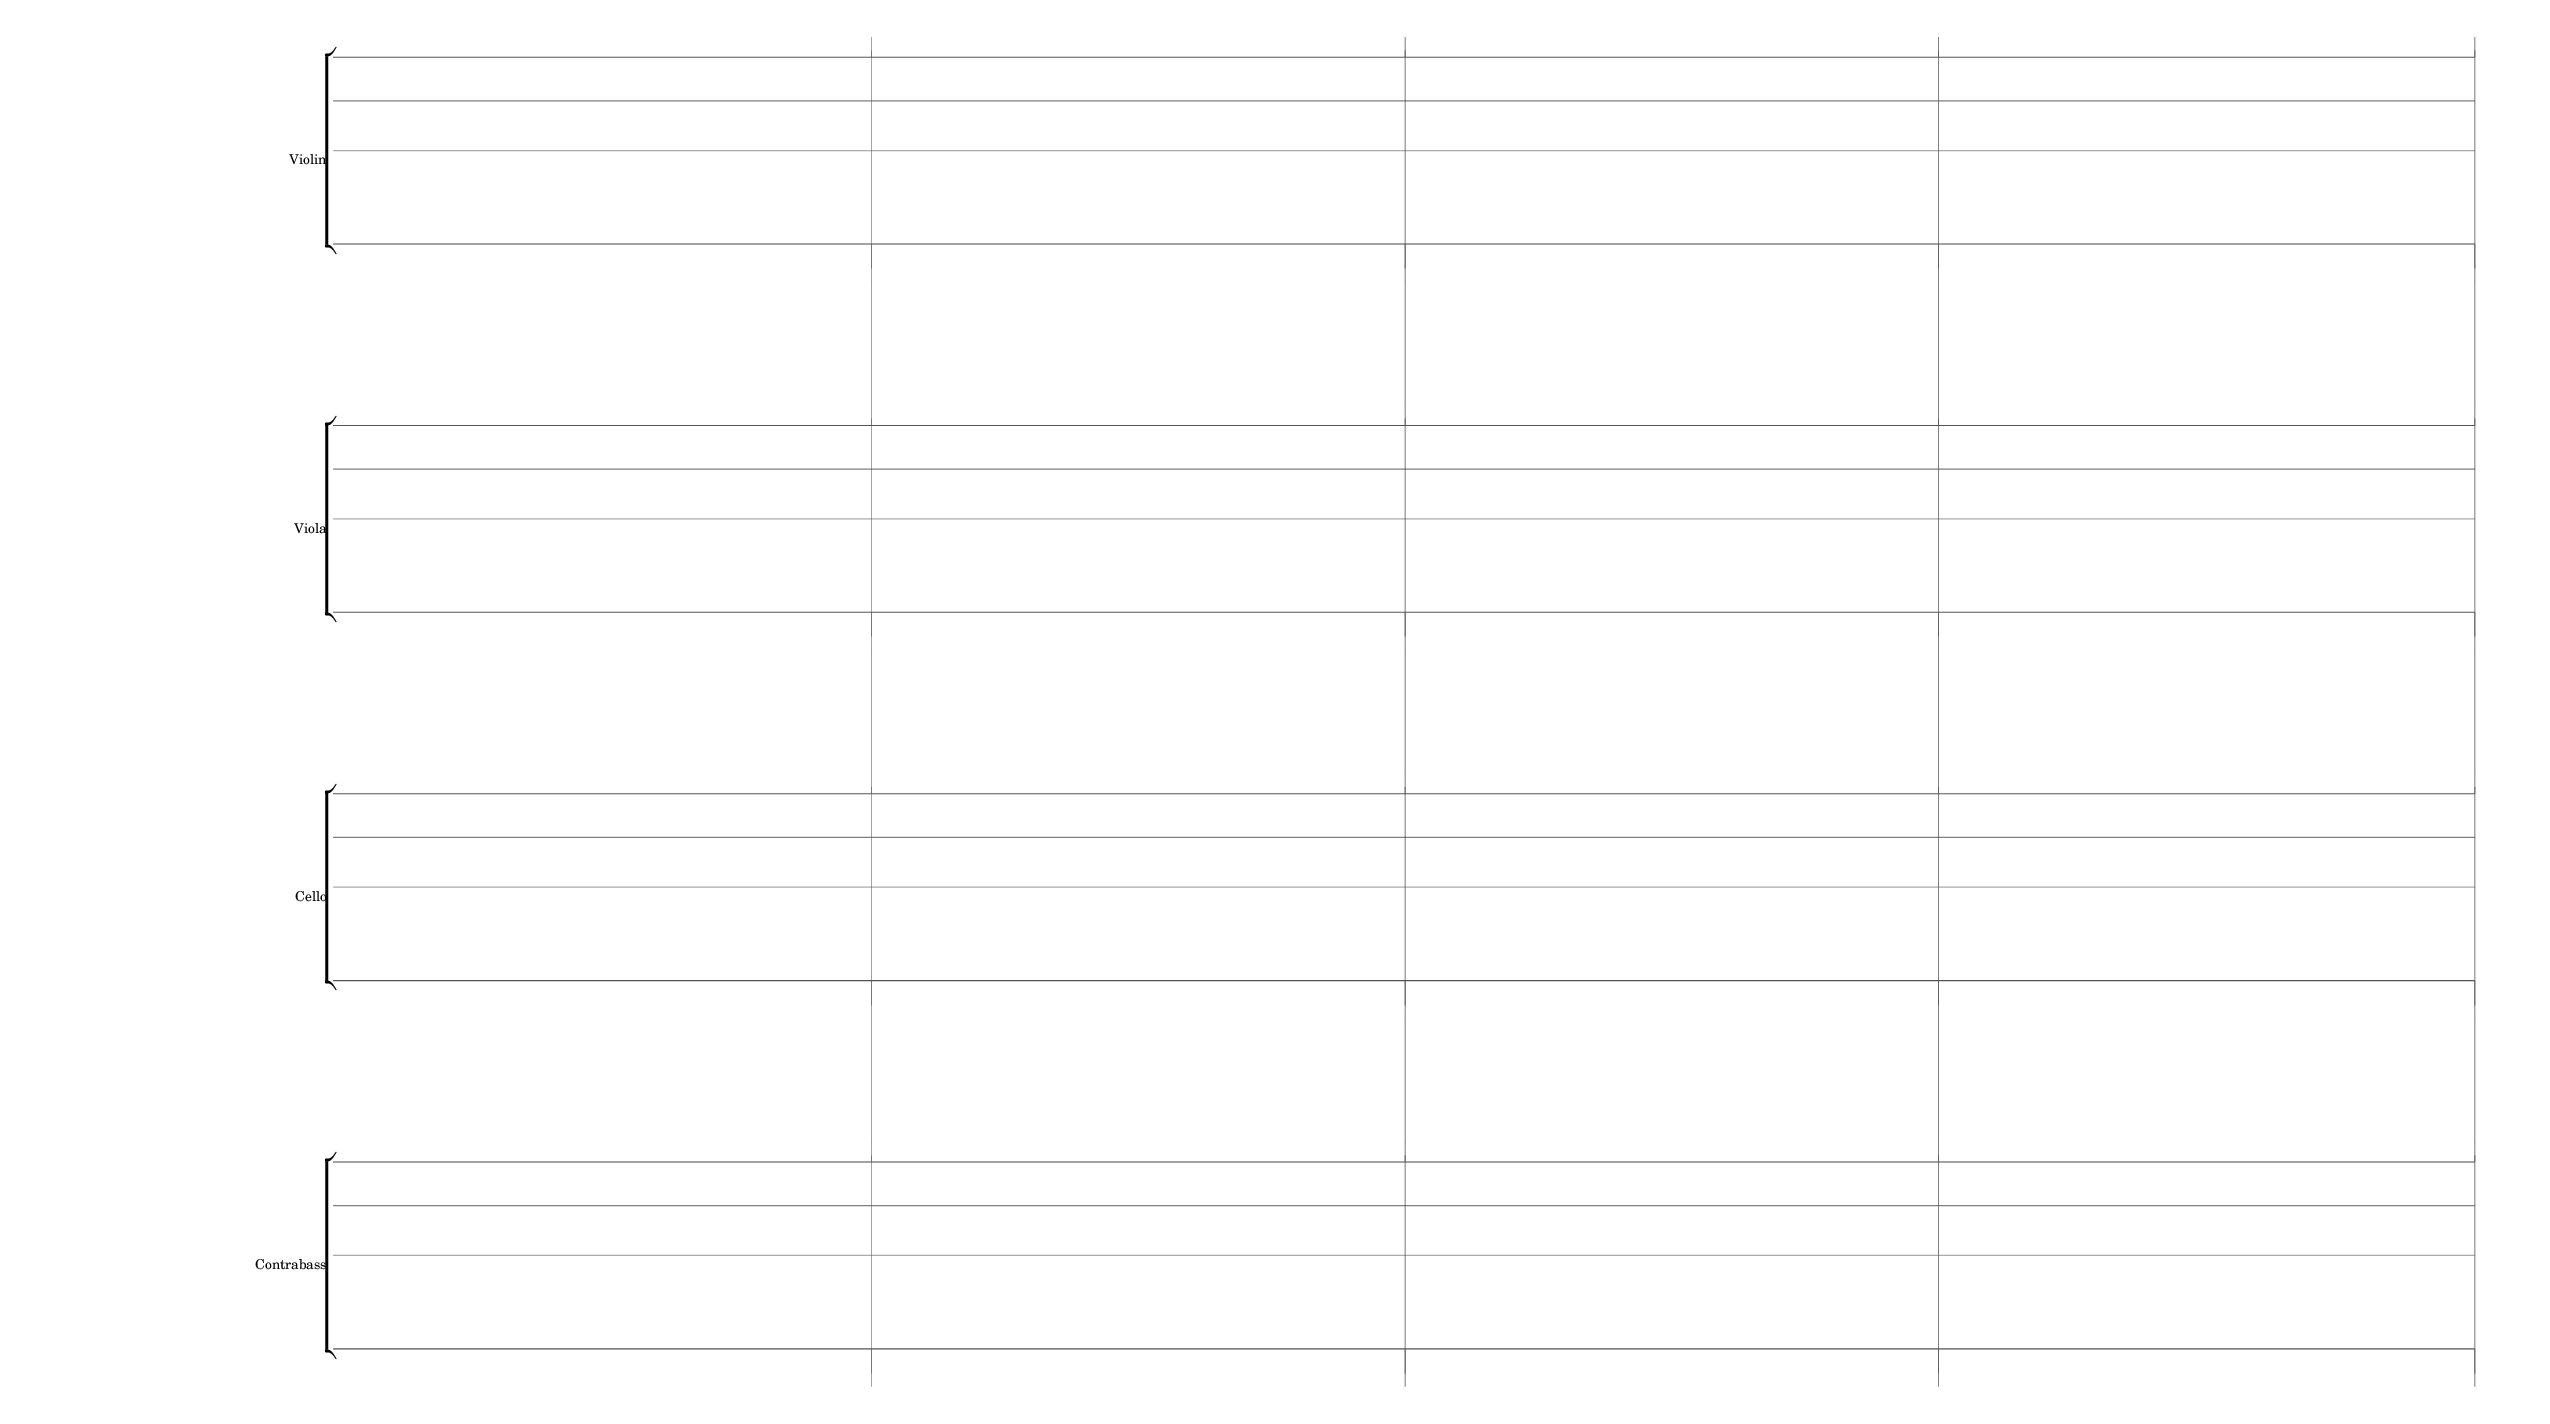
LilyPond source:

% 2016-09-20 14:24

\version "2.19.29"
\language "english"

#(ly:set-option 'relative-includes #t)

\version "2.19.29"
\version "2.19.29"
squareStencil =
	#(ly:make-stencil (list 'embedded-ps
		"gsave
		currentpoint translate
		newpath
		0.125 0.45 moveto
		1.0 0.45 lineto
		1.0 -0.45 lineto
		0.125 -0.45 lineto
		0.125 0.45 lineto
		closepath
		fill
		grestore" )
	(cons 0 1.3125)
	(cons -.75 .75))
squareNoteHead = \once \override NoteHead.stencil = \squareStencil

barStencil =
    #(ly:make-stencil (list 'embedded-ps
        "gsave
        currentpoint translate
        newpath
        0. 0.5 moveto
        2 0.5 lineto
        2 -0.5 lineto
        0. -0.5 lineto
        0. 0.5 lineto
        closepath
        fill
        grestore" )
    (cons 0 1.3125)
    (cons -.75 .75))
barNoteHead = \once \override NoteHead.stencil = \barStencil

% color individual staff lines xxx.stencil = #(color-staff-lines
#(define-public ((color-staff-lines . rest) grob)
   (define (index-cell cell dir)
     (if (equal? dir RIGHT)
         (cdr cell)
         (car cell)))
   (define (index-set-cell! x dir val)
     (case dir
       ((-1) (set-car! x val))
       ((1) (set-cdr! x val))))
   (let* ((common (ly:grob-system grob))
          (span-points '(0 . 0))
          (thickness (* (ly:grob-property grob 'thickness 1.0)
                        (ly:output-def-lookup (ly:grob-layout grob) 'line-thickness)))
          (width (ly:grob-property grob 'width))
          (line-positions (ly:grob-property grob 'line-positions))
          (staff-space (ly:grob-property grob 'staff-space 1))
          (line-stencil #f)
          (total-lines empty-stencil)
          ;; use a local copy of colors list, since
          ;; stencil creation mutates list
          (colors rest))
     (for-each
      (lambda (dir)
        (if (and (= dir RIGHT)
                 (number? width))
            (set-cdr! span-points width)
            (let* ((bound (ly:spanner-bound grob dir))
                   (bound-ext (ly:grob-extent bound bound X)))
              (index-set-cell! span-points dir
                               (ly:grob-relative-coordinate bound common X))
              (if (and (not (ly:item-break-dir bound))
                       (not (interval-empty? bound-ext)))
                  (index-set-cell! span-points dir
                                   (+ (index-cell span-points dir)
                                      (index-cell bound-ext dir))))))
        (index-set-cell! span-points dir (- (index-cell span-points dir)
                                            (* dir thickness 0.5))))
      (list LEFT RIGHT))
     (set! span-points
           (coord-translate span-points
                            (- (ly:grob-relative-coordinate grob common X))))
     (set! line-stencil
           (make-line-stencil thickness (car span-points) 0 (cdr span-points) 0))
     (if (pair? line-positions)
         (for-each (lambda (position)
                     (let ((color (if (pair? colors)
                                      (car colors)
                                      #f)))
                       (set! total-lines
                             (ly:stencil-add
                              total-lines
                              (ly:stencil-translate-axis
                               (if (color? color)
                                   (ly:stencil-in-color line-stencil
                                                        (first color)
                                                        (second color)
                                                        (third color))
                                   line-stencil)
                               (* position staff-space 0.5) Y)))
                       (and (pair? colors)
                            (set! colors (cdr colors)))))
                   line-positions)
         (let* ((line-count (ly:grob-property grob 'line-count 5))
                (height (* (1- line-count) (/ staff-space 2))))
           (do ((i 0 (1+ i)))
               ((= i line-count))
             (let ((color (if (and (pair? colors)
                                   (> (length colors) i))
                              (list-ref colors i)
                              #f)))
               (set! total-lines (ly:stencil-add
                                  total-lines
                                  (ly:stencil-translate-axis
                                   (if (color? color)
                                       (ly:stencil-in-color line-stencil
                                                            (first color)
                                                            (second color)
                                                            (third color))
                                       line-stencil)
                                   (- height (* i staff-space)) Y)))))))
     total-lines))


%%%%%%%%%%%%%%%%%%%%%%%%%%%%%%%%%%%%%%%%%%%%%%%%%%%%%%%%%%%%%%%%%%%%%PAPER BLOCK
\paper {

    indent = 0\in

    left-margin = 1\in
    right-margin = 0.5\in
    top-margin = 0.\in
    bottom-margin = 0.5\in

    ragged-right = #f

    system-system-spacing =
        #'((basic-distance . 18)
           (minimum-distance . 10)
           (padding . -10)
           (stretchability . 0))

    top-system-spacing =
        #'((basic-distance . 16)
           (minimum-distance . 12)
           (padding . -10)
           (stretchability . 0))
}
%%%%%%%%%%%%%%%%%%%%%%%%%%%%%%%%%%%%%%%%%%%%%%%%%%%%HEADER INFO: TITLE, COMPOSER
\header {
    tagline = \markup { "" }
}
\layout {
    \accidentalStyle modern
%%%%%%%%%%%%%%%%%%%%%%%%%%%%%%%%%%%%%%%%%%%%%%%%%%%%%%%%%%%%%%%%%%%%%%%%%%VOICES
    % VOICE
    \context {
        \Voice
        \omit InstrumentName
    }
%%%%%%%%%%%%%%%%%%%%%%%%%%%%%%%%%%%%%%%%%%%%%%%%%%%%%%%%%%%%%%%%%%%%%%%%%%STAVES
        % EMBOUCHURE STAFF
        \context {
            \Staff
            \name EmbouchureStaff
            \alias Staff
            \type Engraver_group
            \consists Output_property_engraver
            \consists Font_size_engraver
            \consists Separating_line_group_engraver
            \consists Rest_collision_engraver
            \consists Axis_group_engraver
            \consists Staff_symbol_engraver
            \accepts Voice
            \omit Accidental
            \omit Beam
            \omit Clef
            \omit Dots
            \omit Flag
            \omit MetronomeMark
            %{\hide NoteHead%}
            \hide Rest
            \omit Stem
            \omit Tie
            \omit TimeSignature
            \omit TupletBracket
            \omit TupletNumber

            \override Glissando.after-line-breaking = ##t
            \override Glissando.thickness = #3
            \override Glissando.layer = #-50
            \override Glissando.gap = #0
            \override Glissando.bound-details =
                #'(
                    (right
                        (attch-dir . -1)
                        (end-on-accidental . #t)
                        (padding . 0)
                    )
                    (left
                        (attach-dir . 1)
                        (padding . 0)
                        (start-at-dot . #f)
                    )
                )

            \override NoteHead.stem-attachment = #'(0 . 0)
            \override InstrumentName.padding = #1
            \override StaffSymbol.line-count = #15
            \override StaffSymbol.stencil = #(color-staff-lines
                (x11-color 'grey33) white white white white
                white white (x11-color 'grey67) white white
                white white white white (x11-color 'grey33)
                )
            \override VerticalAxisGroup #'staff-staff-spacing =
                #'((basic-distance . 20)
                   (minimum-distance . 18)
                   (padding . -10)
                   (stretchability . 0))
        }
        % FRETTING STAFF
        \context {
            \Staff
            \name FrettingStaff
            \alias Staff
            \type Engraver_group
            \consists Output_property_engraver
            \consists Font_size_engraver
            \consists Separating_line_group_engraver
            \consists Rest_collision_engraver
            \consists Axis_group_engraver
            \consists Staff_symbol_engraver
            \accepts Voice
            \omit Accidental
            \omit Beam
            \omit Clef
            \omit Dots
            \omit Flag
            \hide Rest
            \omit Stem
            \omit Tie
            \omit TimeSignature
            \omit TupletBracket
            \omit TupletNumber

            \override InstrumentName.padding = #1
            \override NoteHead.stem-attachment = #'(0.75 . 0)
            \override StaffSymbol.color = #(x11-color 'grey33)
            \override StaffSymbol.line-count = 6
            \override StaffSymbol.staff-space = 2
            \override StaffSymbol.layer = #-100
        }
        % PICKING STAFF
        \context {
            \Staff
            \name PickingStaff
            \alias Staff
            \type Engraver_group
            \consists Output_property_engraver
            \consists Font_size_engraver
            \consists Separating_line_group_engraver
            \consists Rest_collision_engraver
            \consists Axis_group_engraver
            \consists Staff_symbol_engraver
            \accepts Voice
            \omit Accidental
            \omit Beam
            \omit Clef
            \omit Dots
            \omit Flag
            \hide Rest
            \omit Stem
            \omit Tie
            \omit TimeSignature
            \omit TupletBracket
            \omit TupletNumber
            \override InstrumentName.padding = #1
            \override StaffSymbol.line-count = #15
            \override StaffSymbol.stencil = #(color-staff-lines
                (x11-color 'grey33) white white white white
                white white white white white
                white white white white (x11-color 'grey33)
                )

            \override VerticalAxisGroup #'staff-staff-spacing =
                #'((basic-distance . 18)
                   (minimum-distance . 12)
                   (padding . -10)
                   (stretchability . 0))
        }
        % RHYTHM STAFF
        \context {
            \Staff
            \name RhythmStaff
            \alias Staff
            \type Engraver_group
            \consists Output_property_engraver
            \consists Font_size_engraver
            \consists Separating_line_group_engraver
            \consists Rest_collision_engraver
            \consists Axis_group_engraver
            \consists Staff_symbol_engraver
            \consists Pitch_squash_engraver
            \accepts Voice
            \omit Clef
            \hide NoteHead
            \omit InstrumentName
            \omit TimeSignature
            \override StaffSymbol.line-count = #1
            \override StaffSymbol.transparent = ##t
            squashedPosition = #0
            \override VerticalAxisGroup.default-staff-staff-spacing = #'(
                (basic-distance . 2)
                (minimum-distance . 1)
                (padding . -10)
                (stretchability . 0)
            )
            \override VerticalAxisGroup.minimum-Y-extent = #'(-20 . 20)
        }
        % SEPARATOR STAFF
        \context {
            \Staff
            \name SeparatorStaff
            \type Engraver_group
            \consists Output_property_engraver
            \consists Font_size_engraver
            \consists Separating_line_group_engraver
            \consists Rest_collision_engraver
            \consists Axis_group_engraver
            \consists Staff_symbol_engraver
            \consists Pitch_squash_engraver
            \omit Clef
            \hide NoteHead
            \omit InstrumentName
            \omit TimeSignature
            \override StaffSymbol.line-count = #1
            squashedPosition = #0

            \override VerticalAxisGroup #'staff-staff-spacing =
                #'((basic-distance . 8)
                   (minimum-distance . 6)
                   (padding . -10)
                   (stretchability . 0))
            \override VerticalAxisGroup.minimum-Y-extent = #'(-20 . 20)


        }
        % STRING SPACE STAFF
        \context {
            \Staff
            \name StringSpaceStaff
            \alias Staff
            \type Engraver_group
            \consists Output_property_engraver
            \consists Font_size_engraver
            \consists Separating_line_group_engraver
            \consists Rest_collision_engraver
            \consists Axis_group_engraver
            \consists Staff_symbol_engraver
            \consists System_start_delimiter_engraver
            \accepts Voice
            \omit Accidental
            \omit Beam
            \omit Clef
            \omit Dots
            \omit Flag
            \omit InstrumentName
            \hide Rest
            \omit Stem
            \omit Tie
            \omit TimeSignature
            \omit TupletBracket
            \omit TupletNumber

            \override Glissando.after-line-breaking = ##t
            \override Glissando.thickness = #3
            \override Glissando.layer = #-50
            \override Glissando.gap = #0
            \override Glissando.bound-details =
                #'(
                    (right
                        (attch-dir . -1)
                        (end-on-accidental . #t)
                        (padding . 0)
                    )
                    (left
                        (attach-dir . 1)
                        (padding . 0)
                        (start-at-dot . #f)
                    )
                )
            \override InstrumentName.padding = #1
            \override StaffSymbol.line-count = #31
            \override StaffSymbol.stencil = #(color-staff-lines
                (x11-color 'grey33) white white white white
                white white (x11-color 'grey50) white white
                white white white white white
                (x11-color 'grey67) white white white white
                white white white white white
                white white white white white (x11-color 'grey33)
                )
            \override VerticalAxisGroup #'staff-staff-spacing =
                #'((basic-distance . 20)
                   (minimum-distance . 18)
                   (padding . -10)
                   (stretchability . 0))
        }
        % TIME SIGNATURE STAFF
        \context {
            \name TimeSignatureContext
            \type Engraver_group
            \consists Axis_group_engraver
            \consists Bar_number_engraver
            \consists Mark_engraver
            \consists Metronome_mark_engraver
            \consists Script_engraver
            \consists Text_engraver
            \consists Text_spanner_engraver
            \consists Time_signature_engraver
            \override BarNumber.Y-extent = ##f
            \override BarNumber.extra-offset = #'(-6 . -4)
            \override BarNumber.font-size = 1
            \override BarNumber.padding = 4
            \override MetronomeMark.break-align-symbols = #'(left-edge)
            \override MetronomeMark.extra-offset = #'(0 . 0)
            \override MetronomeMark.font-size = 3
            \override MetronomeMark.padding = 6
            \override MetronomeMark.outside-staff-priority = 1
            \override MetronomeMark.Y-offset = 8
            \hide MetronomeMark
            \override RehearsalMark.X-offset = 0
            \override RehearsalMark.Y-offset = 18
            \override RehearsalMark.padding = 6
            \override RehearsalMark.break-align-symbols = #'(time-signature)
            \override RehearsalMark.break-visibility = #end-of-line-invisible
            \override RehearsalMark.font-size = 12
            \override RehearsalMark.outside-staff-priority = 500
            \override RehearsalMark.self-alignment-X = #center
            \hide RehearsalMark
            \override Script.font-size = 10
            \override Script.extra-offset = #'(4 . 12)
            \override TextScript.font-size = 6
            \override TextScript.outside-staff-priority = 600
            \override TextScript.padding = 8
            \override TextSpanner.bound-details.right.attach-dir = #LEFT
            \override TextSpanner.font-size = 6
            \override TextSpanner.Y-extent = #'(-6 . 6)
            \override TimeSignature.X-extent = #'(-0 . 0)
            \override TimeSignature.break-align-symbol = #'left-edge
            \override TimeSignature.break-visibility = #end-of-line-invisible
            \override TimeSignature.font-size = 3
            \override TimeSignature.space-alist.clef = #'(extra-space . 0.5)
            \override TimeSignature.style = #'numbered
            \hide TimeSignature
            \override VerticalAxisGroup #'staff-staff-spacing =
                #'((basic-distance . 12)
                   (minimum-distance . 12)
                   (padding . -10)
                   (stretchability . 0))
        }
        % TROMBONE SLIDE POSITION STAFF
        \context {
            \Staff
            \name TromboneSlidePositionStaff
            \alias Staff
            \type Engraver_group
            \consists Output_property_engraver
            \consists Font_size_engraver
            \consists Separating_line_group_engraver
            \consists Rest_collision_engraver
            \consists Axis_group_engraver
            \consists Staff_symbol_engraver
            \accepts Voice
            \omit Accidental
            \omit Beam
            \omit Clef
            \omit Dots
            \omit Flag
            \hide NoteHead
            \hide Rest
            \omit Stem
            \omit Tie
            \omit TimeSignature
            \omit TupletBracket
            \omit TupletNumber

            \override Glissando.after-line-breaking = ##t
            \override Glissando.thickness = #3
            \override Glissando.layer = #-50
            \override Glissando.gap = #0
            \override Glissando.bound-details =
                #'(
                    (right
                        (attch-dir . -1)
                        (end-on-accidental . #t)
                        (padding . 0)
                    )
                    (left
                        (attach-dir . 1)
                        (padding . 0)
                        (start-at-dot . #f)
                    )
                )

            \override InstrumentName.padding = #1
            \override StaffSymbol.line-count = #15
            \override StaffSymbol.stencil = #(color-staff-lines
                (x11-color 'grey33) white
                (x11-color 'grey67) white
                (x11-color 'grey67) white
                (x11-color 'grey67) white
                (x11-color 'grey67) white
                (x11-color 'grey67) white
                (x11-color 'grey67) white (x11-color 'grey33)
                )
            \override VerticalAxisGroup #'staff-staff-spacing =
                #'((basic-distance . 10)
                   (minimum-distance . 10)
                   (padding . -10)
                   (stretchability . 0))
        }
        % WOODWIND LEFT HAND FINGERING STAFF
        \context {
            \Staff
            \name WoodwindLeftHandFingeringStaff
            \alias Staff
            \type Engraver_group
            \consists Output_property_engraver
            \consists Font_size_engraver
            \consists Separating_line_group_engraver
            \consists Rest_collision_engraver
            \consists Axis_group_engraver
            \consists Staff_symbol_engraver
            \accepts Voice
            \omit Accidental
            \omit Beam
            \omit Clef
            \omit Dots
            \omit Flag
            \hide Rest
            \omit Stem
            \omit Tie
            \omit TimeSignature
            \omit TupletBracket
            \omit TupletNumber


            \override Glissando.after-line-breaking = ##t
            \override Glissando.thickness = #4
            \override Glissando.layer = #-100
            \override Glissando.gap = #0
            \override Glissando.bound-details =
                #'(
                    (right
                        (attch-dir . -1)
                        (end-on-accidental . #t)
                        (padding . 0)
                    )
                    (left
                        (attach-dir . 1)
                        (padding . 0.5)
                    )
                )

            \override InstrumentName.padding = #1
            \override NoteHead.stem-attachment = #'(0 . 0)
            \override StaffSymbol.line-count = 5
            \override StaffSymbol.staff-space = 3
            \override StaffSymbol.layer = #-200
            \override StaffSymbol.stencil = #(color-staff-lines
                white
                (x11-color 'grey67)
                (x11-color 'grey67)
                (x11-color 'grey67)
                white
                )

            \override VerticalAxisGroup #'staff-staff-spacing =
                #'((basic-distance . 20)
                   (minimum-distance . 18)
                   (padding . -10)
                   (stretchability . 0))
             %{\override VerticalAxisGroup.minimum-Y-extent = #'(-20 . 20)%}
        }
        % WOODWIND RIGHT HAND FINGERING STAFF
        \context {
            \Staff
            \name WoodwindRightHandFingeringStaff
            \alias Staff
            \type Engraver_group
            \consists Output_property_engraver
            \consists Font_size_engraver
            \consists Separating_line_group_engraver
            \consists Rest_collision_engraver
            \consists Axis_group_engraver
            \consists Staff_symbol_engraver
            \accepts Voice
            \omit Accidental
            \omit Beam
            \omit Clef
            \omit Dots
            \omit Flag
            \hide Rest
            \omit Stem
            \omit Tie
            \omit TimeSignature
            \omit TupletBracket
            \omit TupletNumber

            \override Glissando.after-line-breaking = ##t
            \override Glissando.thickness = #4
            \override Glissando.layer = #-100
            \override Glissando.gap = #0
            \override Glissando.bound-details =
                #'(
                    (right
                        (attch-dir . -1)
                        (end-on-accidental . #t)
                        (padding . 0)
                    )
                    (left
                        (attach-dir . 1)
                        (padding . 0.5)
                    )
                )

            \override InstrumentName.padding = #1
            \override NoteHead.stem-attachment = #'(0 . 0)
            \override StaffSymbol.line-count = #4
            \override StaffSymbol.staff-space = 3
            \override StaffSymbol.stencil = #(color-staff-lines
                (x11-color 'grey67)
                (x11-color 'grey67)
                (x11-color 'grey67)
                white
                )
            \override StaffSymbol.layer = -200

            \override VerticalAxisGroup #'staff-staff-spacing =
                #'((basic-distance . 10)
                   (minimum-distance . 4)
                   (padding . -10)
                   (stretchability . 0))
        }
    %%%%%%%%%%%%%%%%%%%%%%%%%%%%%%%%%%%%%%%%%%%%%%%%%%%%%%%%%INSTRUMENT STAFF GROUPS
        % BOWED STRING INSTRUMENT STAFF GROUP
        \context {
            \StaffGroup
            \name BowedStringInstrumentStaffGroup
            \alias StaffGroup
            \type Engraver_group
            \accepts RhythmStaff
            \accepts SeparatorStaff
            \accepts StringSpaceStaff
            \consists Output_property_engraver
            \consists Vertical_align_engraver
            \consists Instrument_name_engraver
            \remove System_start_delimiter_engraver
            \override InstrumentName.padding = #1
        }
        % GUITAR STAFF GROUP
        \context {
            \StaffGroup
            \name GuitarStaffGroup
            \alias StaffGroup
            \type Engraver_group
            \accepts RhythmStaff
            \accepts PickingStaff
            \accepts FrettingStaff
            \accepts SeparatorStaff
            \consists Output_property_engraver
            %{\consists Span_bar_engraver
            \consists Span_bar_stub_engraver%}
            \consists Vertical_align_engraver
            \consists Instrument_name_engraver
            systemStartDelimiter = #'SystemStartSquare
            \override InstrumentName.padding = #12
            \override SystemStartBracket.padding = #1
        }
        % TROMBONE STAFF GROUP
        \context {
            \StaffGroup
            \name TromboneStaffGroup
            \alias StaffGroup
            \type Engraver_group
            \accepts RhythmStaff
            \accepts EmbouchureStaff
            \accepts SeparatorStaff
            \accepts TromboneSlidePositionStaff
            \consists Output_property_engraver
            %{\consists Span_bar_engraver
            \consists Span_bar_stub_engraver%}
            \consists Vertical_align_engraver
            \consists Instrument_name_engraver
            systemStartDelimiter = #'SystemStartSquare
            \override InstrumentName.padding = #12
            \override SystemStartBracket.padding = #1
        }
        % WOODWIND INSTRUMENT STAFF GROUP
        \context {
            \StaffGroup
            \name WoodwindInstrumentStaffGroup
            \alias StaffGroup
            \type Engraver_group
            \accepts RhythmStaff
            \accepts EmbouchureStaff
            \accepts SeparatorStaff
            \accepts WoodwindLeftHandFingeringStaff
            \accepts WoodwindRightHandFingeringStaff
            \consists Output_property_engraver
            %{\consists Span_bar_engraver
            \consists Span_bar_stub_engraver%}
            \consists Vertical_align_engraver
            \consists Instrument_name_engraver
            systemStartDelimiter = #'SystemStartSquare
            \override InstrumentName.padding = #12
            \override SystemStartSquare.padding = #1
        }
    %%%%%%%%%%%%%%%%%%%%%%%%%%%%%%%%%%%%%%%%%%%%%%%%%%%%%%%%%%%%%%%%%%%%%%%%%%%SCORE
        % SCORE
        \context {
            \Score
            \accepts BowedStringInstrumentStaffGroup
            \accepts GuitarStaffGroup
            \accepts SeparatorStaff
            \accepts TromboneStaffGroup
            \accepts WoodwindInstrumentStaffGroup
            \accepts TimeSignatureContext
            \consists Span_bar_engraver
            \consists Span_bar_stub_engraver
            \remove Bar_number_engraver
            \remove Mark_engraver
            \remove Metronome_mark_engraver
            \remove Script_engraver
            \remove System_start_delimiter_engraver
            \remove Text_engraver
            \remove Time_signature_engraver
            \override BarLine.color = #(x11-color 'grey33)
            \override BarLine.layer = #1000
            \override BarLine.hair-thickness = #0.5
            \override BarLine.space-alist = #'(
                (time-signature extra-space . 0.0)
                (custos minimum-space . 0.0)
                (clef minimum-space . 0.0)
                (key-signature extra-space . 0.0)
                (key-cancellation extra-space . 0.0)
                (first-note fixed-space . 0.0)
                (next-note semi-fixed-space . 0.0)
                (right-edge extra-space . 0.0)
            )
            \override Beam.breakable = ##t
            \override Beam.damping = #+inf.0
            \override Beam.beam-thickness = #0.75
            \override Beam.length-fraction = #1.25
            \override Glissando.breakable = ##t
            \override GraceSpacing.common-shortest-duration = #(ly:make-moment 1 128)
            \override GraceSpacing.spacing-increment = #0
            \override GraceSpacing.shortest-duration-space = #0
            \override Flag.stencil = #flat-flag
            \override InstrumentName.self-alignment-X = #1
            \override NoteCollision.merge-differently-dotted = ##t
            \override NoteColumn.ignore-collision = ##t
            \override RestCollision.minimum-distance = #0
            \override SpacingSpanner.strict-grace-spacing = ##t
            \override SpacingSpanner.strict-note-spacing = ##t
            \override SpacingSpanner.uniform-stretching = ##t
            \override SpanBar.color = #(x11-color 'grey33)
            \override SpanBar.layer = #1001
            \override SpanBar.hair-thickness = #0.75
            \override SpanBar.space-alist = #'(
                (time-signature extra-space . 0.0)
                (custos minimum-space . 0.0)
                (clef minimum-space . 0.0)
                (key-signature extra-space . 0.0)
                (key-cancellation extra-space . 0.0)
                (first-note fixed-space . 0.0)
                (next-note semi-fixed-space . 0.0)
                (right-edge extra-space . 0.0)
            )
            \override StaffSymbol.layer = #-400
            \override StemTremolo.beam-width = 0.5
            \override StemTremolo.flag-count = 2
            \override StemTremolo.slope = 0
            \override Stem.details.beamed-lengths = #'(6)
            \override Stem.details.lengths = #'(6)
            \override Stem.stemlet-length = #1.5
            \override SystemStartSquare.thickness = 2
            \override TextSpanner.breakable = ##t
            \override TrillSpanner.bound-details.right.padding = 2
            \override TupletBracket.breakable = ##t
            \override TupletBracket.full-length-to-extent = ##t
            \override TupletBracket.padding = 2
            \override TupletBracket.staff-padding = 0
            \override TupletNumber.font-size = 0
            \override TupletNumber.text = #tuplet-number::calc-fraction-text
            autoBeaming = ##f
            defaultBarType = #""
            proportionalNotationDuration = #(ly:make-moment 1 52)
            tupletFullLength = ##t
            \override StaffGrouper #'staffgroup-staff-spacing =
                #'((basic-distance . 22)
                   (minimum-distance . 16)
                   (padding . -10)
                   (stretchability . 0))
        }
    }


#(set-default-paper-size "17x11" 'portrait)
#(set-global-staff-size 12)

\score {
    \context Score = "Score" <<
        \context TimeSignatureContext = "Time Signatures and Tempi" {
            {
                \time 4/4
                s1 * 1
            }
            {
                s1 * 1
            }
            {
                s1 * 1
            }
            {
                s1 * 1
            }
        }
        \context BowedStringInstrumentStaffGroup = "Violin Staff Group" \with {
            instrumentName = \markup { Violin }
            shortInstrumentName = \markup { Vn. }
        } <<
            \context RhythmStaff = "Bowing Rhythm" \with {
                \override Stem #'direction = #UP
            } {
                \new Voice {
                    {
                        \time 4/4
                        s1 * 1
                    }
                    {
                        s1 * 1
                    }
                    {
                        s1 * 1
                    }
                    {
                        s1 * 1
                    }
                }
            }
            \context StringSpaceStaff = "String Space" \with {
                instrumentName = \markup { Vn. }
            } <<
                \new Voice {
                    {
                        \time 4/4
                        s1 * 1
                    }
                    {
                        s1 * 1
                    }
                    {
                        s1 * 1
                    }
                    {
                        s1 * 1
                    }
                }
            >>
            \context RhythmStaff = "Fingering Rhythm" \with {
                \override Stem #'direction = #DOWN
            } {
                \new Voice {
                    {
                        \time 4/4
                        s1 * 1
                    }
                    {
                        s1 * 1
                    }
                    {
                        s1 * 1
                    }
                    {
                        s1 * 1
                    }
                }
            }
        >>
        \context BowedStringInstrumentStaffGroup = "Viola Staff Group" \with {
            instrumentName = \markup { Viola }
            shortInstrumentName = \markup { Va. }
        } <<
            \context RhythmStaff = "Bowing Rhythm" \with {
                \override Stem #'direction = #UP
            } {
                \new Voice {
                    {
                        \time 4/4
                        s1 * 1
                    }
                    {
                        s1 * 1
                    }
                    {
                        s1 * 1
                    }
                    {
                        s1 * 1
                    }
                }
            }
            \context StringSpaceStaff = "String Space" \with {
                instrumentName = \markup { Va. }
            } <<
                \new Voice {
                    {
                        \time 4/4
                        s1 * 1
                    }
                    {
                        s1 * 1
                    }
                    {
                        s1 * 1
                    }
                    {
                        s1 * 1
                    }
                }
            >>
            \context RhythmStaff = "Fingering Rhythm" \with {
                \override Stem #'direction = #DOWN
            } {
                \new Voice {
                    {
                        \time 4/4
                        s1 * 1
                    }
                    {
                        s1 * 1
                    }
                    {
                        s1 * 1
                    }
                    {
                        s1 * 1
                    }
                }
            }
        >>
        \context BowedStringInstrumentStaffGroup = "Cello Staff Group" \with {
            instrumentName = \markup { Cello }
            shortInstrumentName = \markup { Vc. }
        } <<
            \context RhythmStaff = "Bowing Rhythm" \with {
                \override Stem #'direction = #UP
            } {
                \new Voice {
                    {
                        \time 4/4
                        s1 * 1
                    }
                    {
                        s1 * 1
                    }
                    {
                        s1 * 1
                    }
                    {
                        s1 * 1
                    }
                }
            }
            \context StringSpaceStaff = "String Space" \with {
                instrumentName = \markup { Vc. }
            } <<
                \new Voice {
                    {
                        \time 4/4
                        s1 * 1
                    }
                    {
                        s1 * 1
                    }
                    {
                        s1 * 1
                    }
                    {
                        s1 * 1
                    }
                }
            >>
            \context RhythmStaff = "Fingering Rhythm" \with {
                \override Stem #'direction = #DOWN
            } {
                \new Voice {
                    {
                        \time 4/4
                        s1 * 1
                    }
                    {
                        s1 * 1
                    }
                    {
                        s1 * 1
                    }
                    {
                        s1 * 1
                    }
                }
            }
        >>
        \context BowedStringInstrumentStaffGroup = "Contrabass Staff Group" \with {
            instrumentName = \markup { Contrabass }
            shortInstrumentName = \markup { Cb. }
        } <<
            \context RhythmStaff = "Bowing Rhythm" \with {
                \override Stem #'direction = #UP
            } {
                \new Voice {
                    {
                        \time 4/4
                        s1 * 1
                    }
                    {
                        s1 * 1
                    }
                    {
                        s1 * 1
                    }
                    {
                        s1 * 1
                    }
                }
            }
            \context StringSpaceStaff = "String Space" \with {
                instrumentName = \markup { Cb. }
            } <<
                \new Voice {
                    {
                        \time 4/4
                        s1 * 1
                    }
                    {
                        s1 * 1
                    }
                    {
                        s1 * 1
                    }
                    {
                        s1 * 1
                    }
                }
            >>
            \context RhythmStaff = "Fingering Rhythm" \with {
                \override Stem #'direction = #DOWN
            } {
                \new Voice {
                    {
                        \time 4/4
                        s1 * 1
                    }
                    {
                        s1 * 1
                    }
                    {
                        s1 * 1
                    }
                    {
                        s1 * 1
                    }
                }
            }
        >>
    >>
}